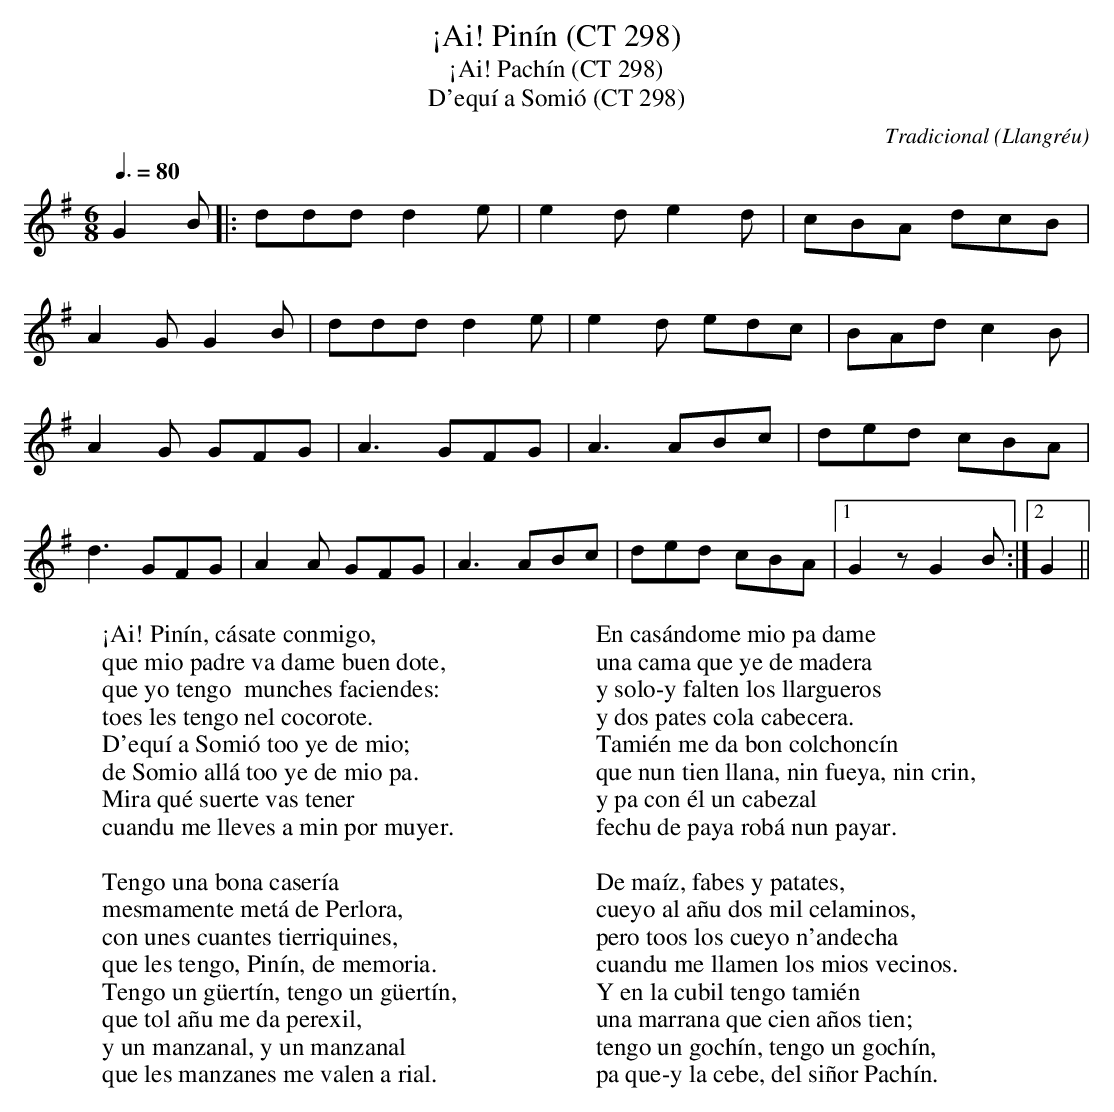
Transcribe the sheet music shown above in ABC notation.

X:1
T:¡Ai! Pinín (CT 298)
T:¡Ai! Pachín (CT 298)
T:D'equí a Somió (CT 298)
C:Tradicional
O:Llangréu
M:6/8
L:1/8
Q:3/8=80
K:G
G2B|:ddd d2e|e2d e2d|cBA dcB|
A2G G2B|ddd d2e|e2d edc|BAd c2B|
A2G GFG|A3 GFG|A3 ABc|ded cBA|
d3 GFG|A2A GFG|A3 ABc|ded cBA|[1 G2 z G2B:|[2 G2||
W:¡Ai! Pinín, cásate conmigo,
W:que mio padre va dame buen dote,
W:que yo tengo  munches faciendes:
W:toes les tengo nel cocorote.
W:D'equí a Somió too ye de mio;
W:de Somio allá too ye de mio pa.
W:Mira qué suerte vas tener
W:cuandu me lleves a min por muyer.
W:
W:Tengo una bona casería
W:mesmamente metá de Perlora,
W:con unes cuantes tierriquines,
W:que les tengo, Pinín, de memoria.
W:Tengo un güertín, tengo un güertín,
W:que tol añu me da perexil,
W:y un manzanal, y un manzanal
W:que les manzanes me valen a rial.
W:
W:En casándome mio pa dame
W:una cama que ye de madera
W:y solo-y falten los llargueros
W:y dos pates cola cabecera.
W:Tamién me da bon colchoncín
W:que nun tien llana, nin fueya, nin crin,
W:y pa con él un cabezal
W:fechu de paya robá nun payar.
W:
W:De maíz, fabes y patates,
W:cueyo al añu dos mil celaminos,
W:pero toos los cueyo n'andecha
W:cuandu me llamen los mios vecinos.
W:Y en la cubil tengo tamién
W:una marrana que cien años tien;
W:tengo un gochín, tengo un gochín,
W:pa que-y la cebe, del siñor Pachín.
W:
